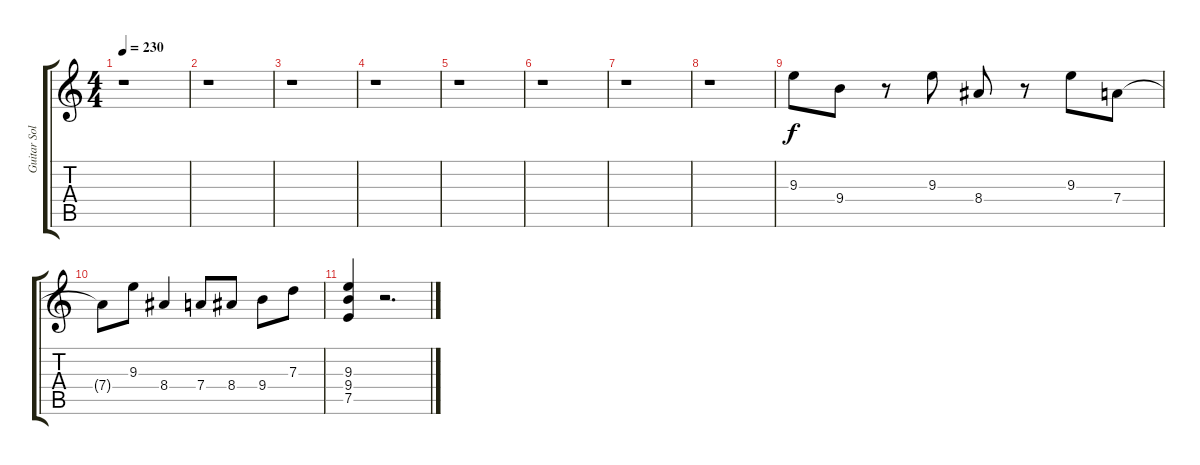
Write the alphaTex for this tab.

\track ("Guitar Solo" "Guitar Sol") {instrument distortionguitar}
\staff {score tabs}
\tuning (E4 B3 G3 D3 A2 E2) {hide}
\ts (4 4)
\tempo 230
\clef g2
\ks c
r.1{dy f} |
r.1 |
r.1 |
r.1 |
r.1 |
r.1 |
r.1 |
r.1 |
9.3.8 9.4.8 r.8 9.3.8 8.4.8 r.8 9.3.8 7.4.8 |
7.4{t}.8 9.3.8 8.4.4 7.4.8 8.4.8 9.4.8 7.3.8 |
(9.3 9.4 7.5).4 r.2{d}
